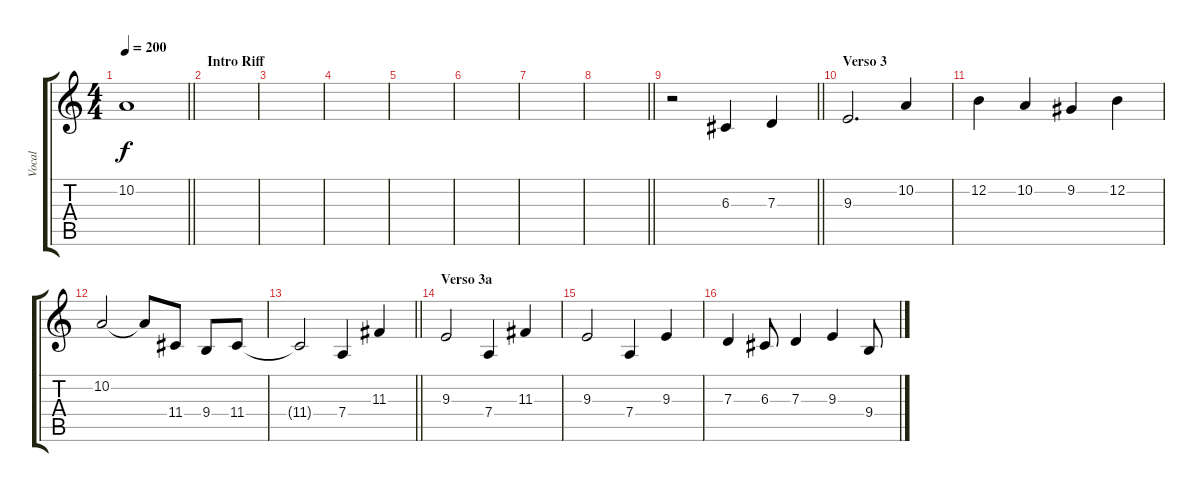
\track ("Vocal" "Vocal") {instrument violin}
\staff {score tabs}
\tuning (E4 B3 G3 D3 A2 E2) {hide}
\ts (4 4)
\tempo 200
\clef g2
\barLineRight lightlight
\ks c
10.2{t}.1{dy f} |
\section ("" "Intro Riff")
|
|
|
|
|
|
\barLineRight lightlight
|
\barLineRight lightlight
r.2 6.3.4 7.3.4 |
\section ("" "Verso 3")
9.3.2{d} 10.2.4 |
12.2.4 10.2.4 9.2.4 12.2.4 |
10.2.2 10.2{t}.8 11.4.8 9.4.8 11.4.8 |
\barLineRight lightlight
11.4{t}.2 7.4.4 11.3.4 |
\section ("" "Verso 3a")
9.3.2 7.4.4 11.3.4 |
9.3.2 7.4.4 9.3.4 |
7.3.4 6.3.8 7.3.4 9.3.4 9.4.8
